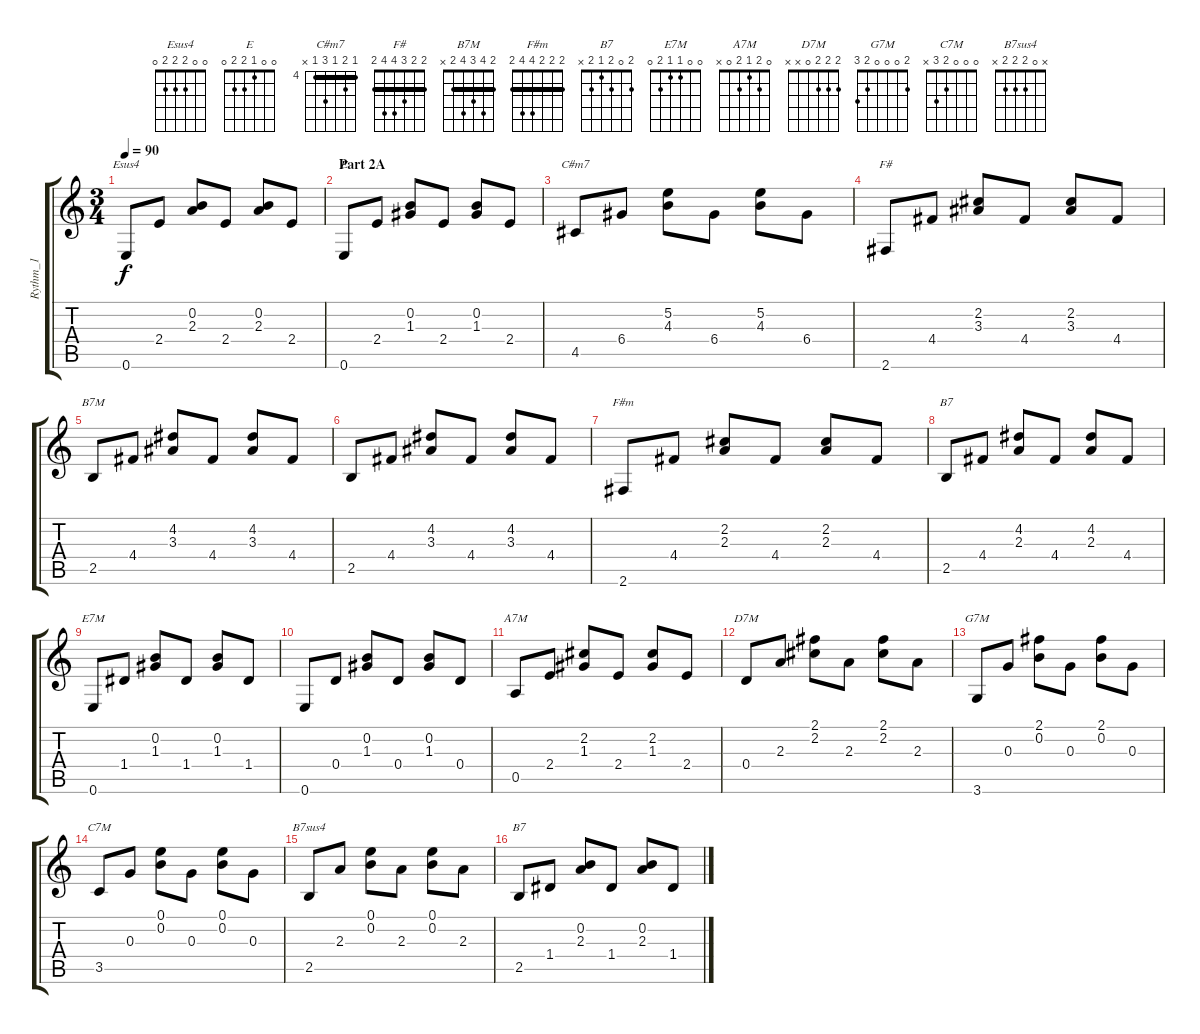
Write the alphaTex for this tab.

\track ("Rythm_1" "Rythm_1") {instrument acousticguitarnylon}
\staff {score tabs}
\tuning (E4 B3 G3 D3 A2 E2) {hide}
\chord ("Esus4" 0 0 2 2 2 0)
\chord ("E" 0 0 1 2 2 0)
\chord ("C#m7" 4 5 4 6 4 x) {firstfret 4 barre 4}
\chord ("F#" 2 2 3 4 4 2) {barre 2}
\chord ("B7M" 2 4 3 4 2 x) {barre 2}
\chord ("F#m" 2 2 2 4 4 2) {barre 2}
\chord ("B7" 2 4 2 4 2 x) {barre 2}
\chord ("E7M" 0 0 1 1 2 0)
\chord ("A7M" 0 2 1 2 0 x)
\chord ("D7M" 2 2 2 0 x x)
\chord ("G7M" 2 0 0 0 2 3)
\chord ("C7M" 0 0 0 2 3 x)
\chord ("B7sus4" x 0 2 2 2 x)
\chord ("B7" 2 0 2 1 2 x)
\ts (3 4)
\tempo 90
\clef g2
\ks c
0.6.8{ch "Esus4" dy f} 2.4.8 (0.2 2.3).8 2.4.8 (0.2 2.3).8 2.4.8 |
\section ("" "Part 2A")
0.6.8{ch "E"} 2.4.8 (0.2 1.3).8 2.4.8 (0.2 1.3).8 2.4.8 |
4.5.8{ch "C#m7"} 6.4.8 (5.2 4.3).8 6.4.8 (5.2 4.3).8 6.4.8 |
2.6.8{ch "F#"} 4.4.8 (2.2 3.3).8 4.4.8 (2.2 3.3).8 4.4.8 |
2.5.8{ch "B7M"} 4.4.8 (4.2 3.3).8 4.4.8 (4.2 3.3).8 4.4.8 |
2.5.8 4.4.8 (4.2 3.3).8 4.4.8 (4.2 3.3).8 4.4.8 |
2.6.8{ch "F#m"} 4.4.8 (2.2 2.3).8 4.4.8 (2.2 2.3).8 4.4.8 |
2.5.8{ch "B7"} 4.4.8 (4.2 2.3).8 4.4.8 (4.2 2.3).8 4.4.8 |
0.6.8{ch "E7M"} 1.4.8 (0.2 1.3).8 1.4.8 (0.2 1.3).8 1.4.8 |
0.6.8 0.4.8 (0.2 1.3).8 0.4.8 (0.2 1.3).8 0.4.8 |
0.5.8{ch "A7M"} 2.4.8 (2.2 1.3).8 2.4.8 (2.2 1.3).8 2.4.8 |
0.4.8{ch "D7M"} 2.3.8 (2.1 2.2).8 2.3.8 (2.1 2.2).8 2.3.8 |
3.6.8{ch "G7M"} 0.3.8 (2.1 0.2).8 0.3.8 (2.1 0.2).8 0.3.8 |
3.5.8{ch "C7M"} 0.3.8 (0.1 0.2).8 0.3.8 (0.1 0.2).8 0.3.8 |
2.5.8{ch "B7sus4"} 2.3.8 (0.1 0.2).8 2.3.8 (0.1 0.2).8 2.3.8 |
2.5.8{ch "B7"} 1.4.8 (0.2 2.3).8 1.4.8 (0.2 2.3).8 1.4.8
